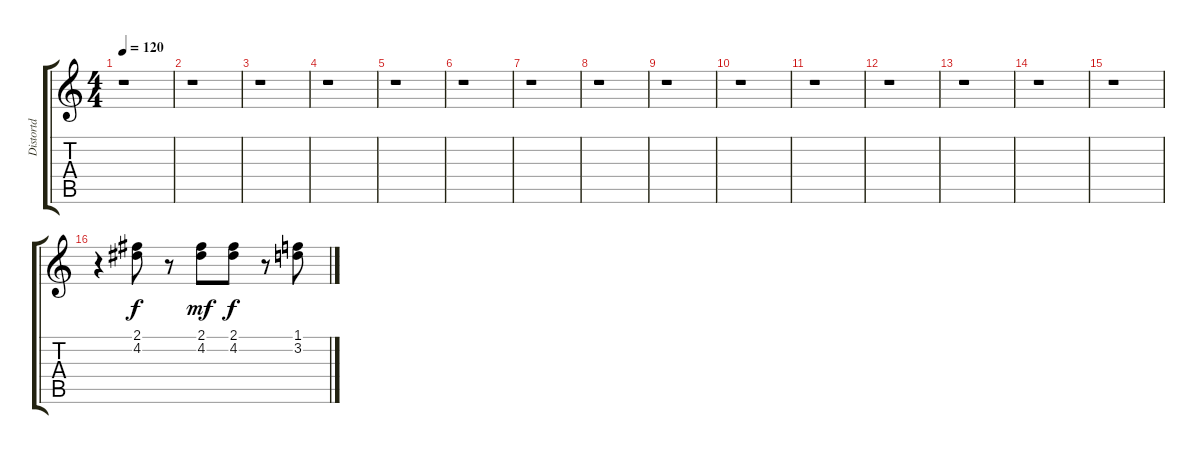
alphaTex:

\track ("Distortd" "Distortd") {instrument distortionguitar}
\staff {score tabs}
\tuning (E4 B3 G3 D3 A2 E2) {hide}
\ts (4 4)
\tempo 120
\clef g2
\ks c
r.1{dy f} |
r.1 |
r.1 |
r.1 |
r.1 |
r.1 |
r.1 |
r.1 |
r.1 |
r.1 |
r.1 |
r.1 |
r.1 |
r.1 |
r.1 |
r.4 (2.1 4.2).8 r.8 (2.1 4.2).8{dy mf} (2.1 4.2).8{dy f} r.8 (1.1 3.2).8
